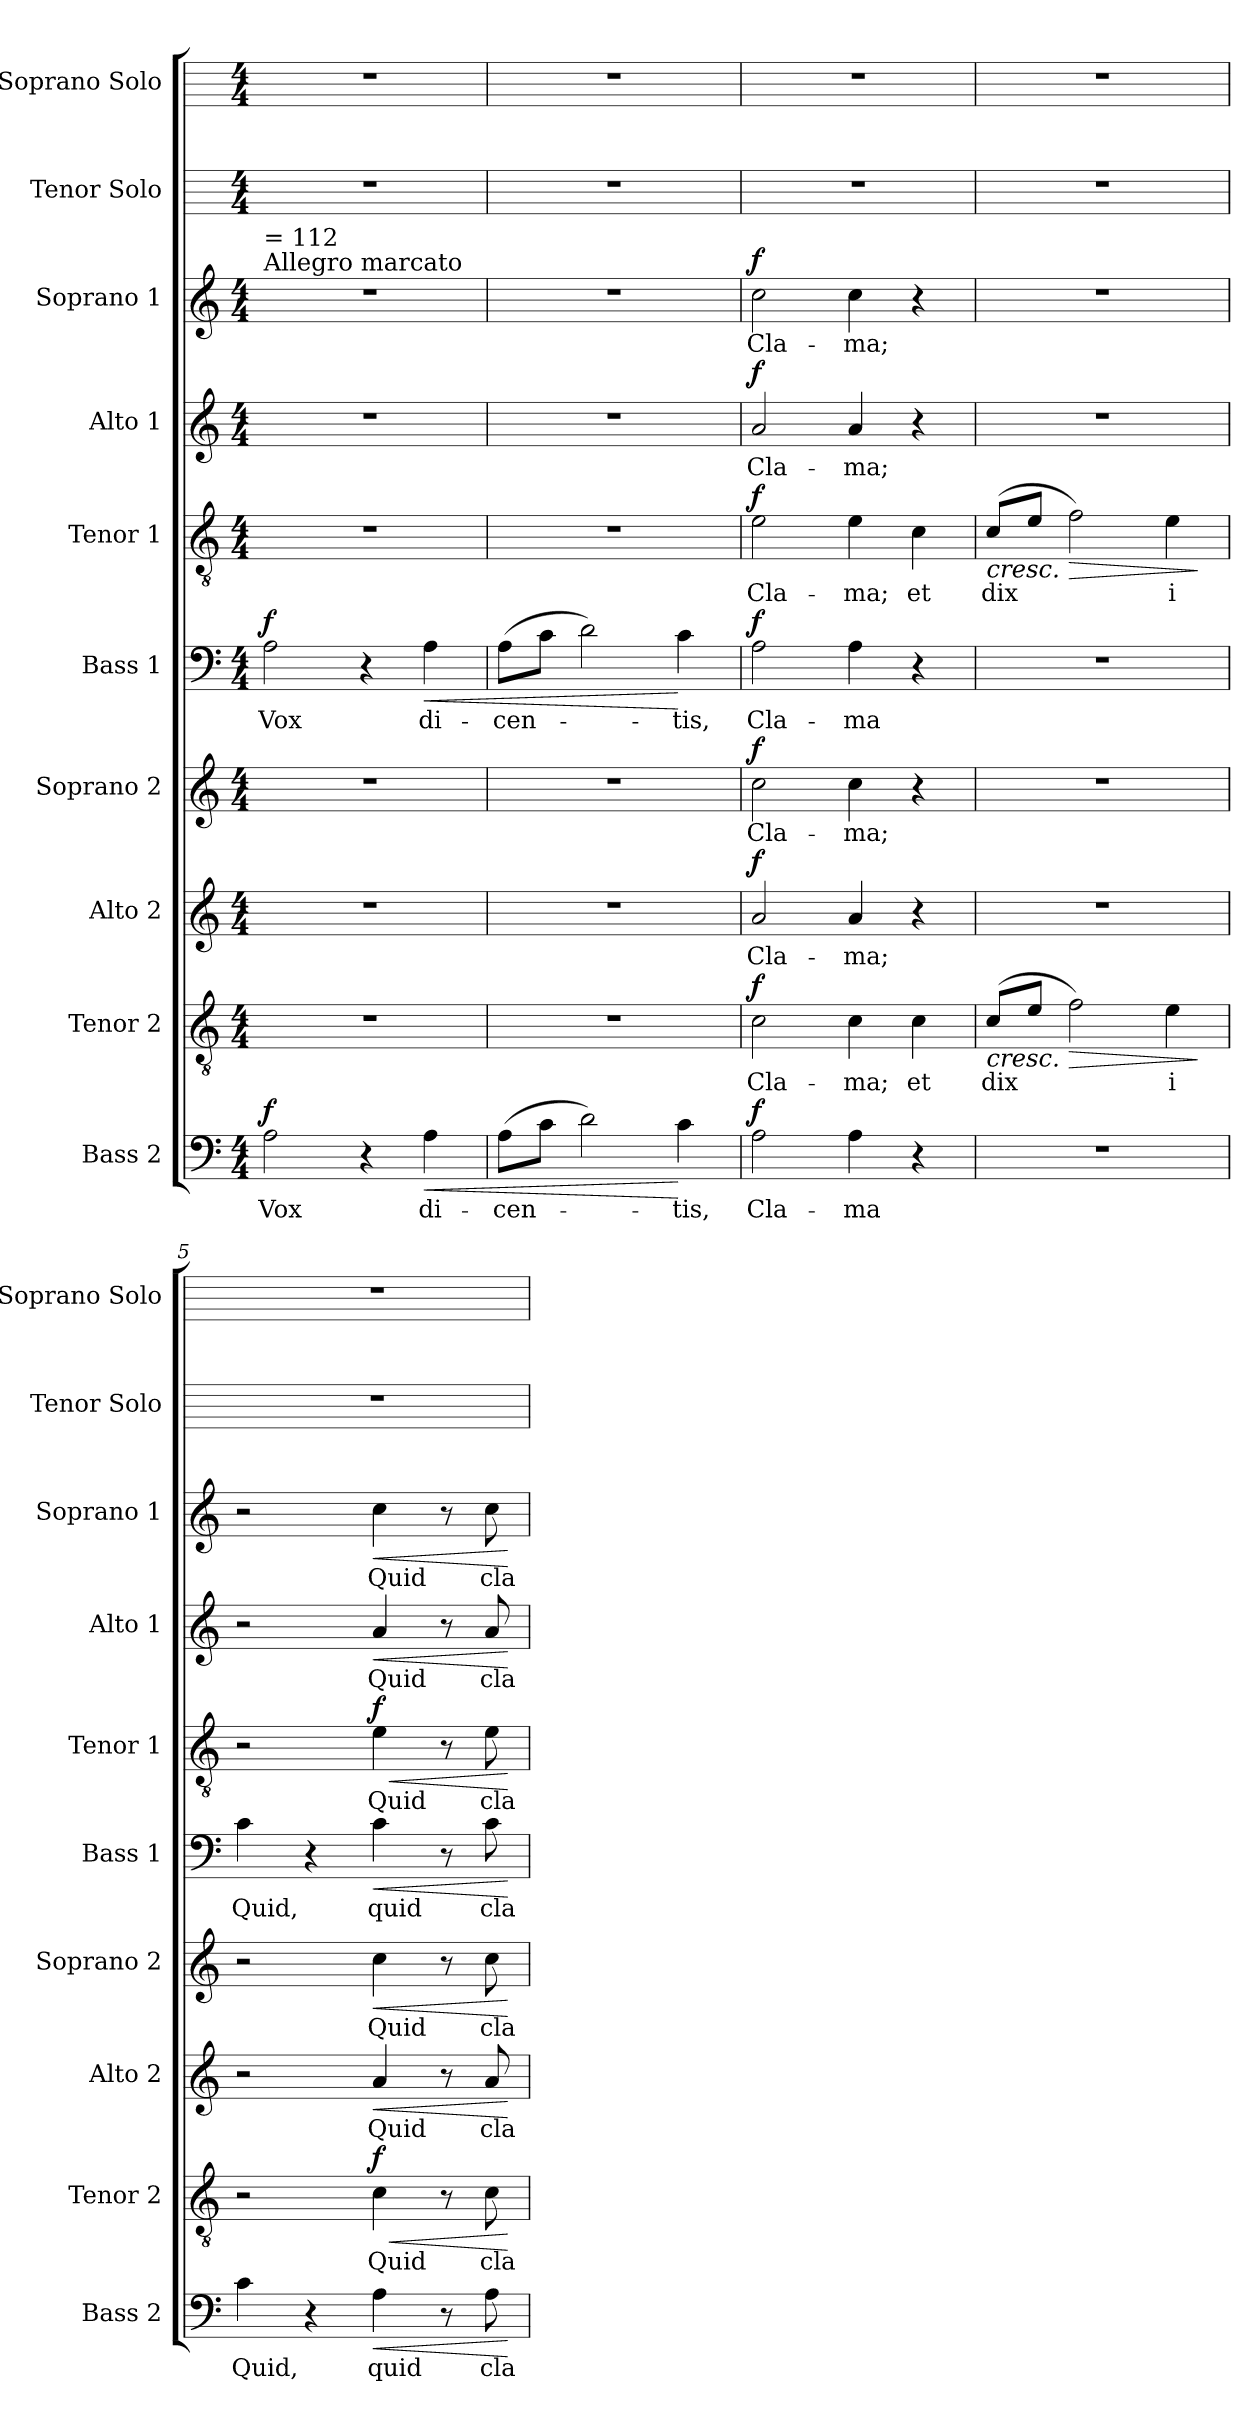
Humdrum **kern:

**kern	**text	**dynam	**kern	**text	**dynam	**kern	**text	**dynam	**kern	**text	**dynam	**kern	**text	**dynam	**kern	**text	**dynam	**kern	**text	**dynam	**kern	**text	**dynam	**kern	**kern
*part10	*part10	*part10	*part9	*part9	*part9	*part8	*part8	*part8	*part7	*part7	*part7	*part6	*part6	*part6	*part5	*part5	*part5	*part4	*part4	*part4	*part3	*part3	*part3	*part2	*part1
*staff10	*staff10	*staff10	*staff9	*staff9	*staff9	*staff8	*staff8	*staff8	*staff7	*staff7	*staff7	*staff6	*staff6	*staff6	*staff5	*staff5	*staff5	*staff4	*staff4	*staff4	*staff3	*staff3	*staff3	*staff2	*staff1
*I"Bass 2	*	*	*I"Tenor 2	*	*	*I"Alto 2	*	*	*I"Soprano 2	*	*	*I"Bass 1	*	*	*I"Tenor 1	*	*	*I"Alto 1	*	*	*I"Soprano 1	*	*	*I"Tenor Solo	*I"Soprano Solo
*I'Bass 2	*	*	*I'Tenor 2	*	*	*I'Alto 2	*	*	*I'Soprano 2	*	*	*I'Bass 1	*	*	*I'Tenor 1	*	*	*I'Alto 1	*	*	*I'Soprano 1	*	*	*I'Tenor Solo	*I'Soprano Solo
*clefF4	*	*	*clefGv2	*	*	*clefG2	*	*	*clefG2	*	*	*clefF4	*	*	*clefGv2	*	*	*clefG2	*	*	*clefG2	*	*	*	*
*k[]	*	*	*k[]	*	*	*k[]	*	*	*k[]	*	*	*k[]	*	*	*k[]	*	*	*k[]	*	*	*k[]	*	*	*	*
*C:	*	*	*C:	*	*	*C:	*	*	*C:	*	*	*C:	*	*	*C:	*	*	*C:	*	*	*C:	*	*	*	*
*M4/4	*	*	*M4/4	*	*	*M4/4	*	*	*M4/4	*	*	*M4/4	*	*	*M4/4	*	*	*M4/4	*	*	*M4/4	*	*	*M4/4	*M4/4
=1	=1	=1	=1	=1	=1	=1	=1	=1	=1	=1	=1	=1	=1	=1	=1	=1	=1	=1	=1	=1	=1	=1	=1	=1	=1
!	!	!	!	!	!	!	!	!	!	!	!	!	!	!	!	!	!	!	!	!	!LO:TX:a:t=Allegro marcato	!	!	!	!
!	!	!	!	!	!	!	!	!	!	!	!	!	!	!	!	!	!	!	!	!	!LO:TX:a:t== 112	!	!	!	!
!	!LO:LY:b	!LO:DY:a	!	!	!	!	!	!	!	!	!	!	!LO:LY:b	!LO:DY:a	!	!	!	!	!	!	!	!	!	!	!
2A	Vox	f	1r	.	.	1r	.	.	1r	.	.	2A	Vox	f	1r	.	.	1r	.	.	1r	.	.	1r	1r
4r	.	.	.	.	.	.	.	.	.	.	.	4r	.	.	.	.	.	.	.	.	.	.	.	.	.
!	!LO:LY:b	!LO:HP:b	!	!	!	!	!	!	!	!	!	!	!LO:LY:b	!LO:HP:b	!	!	!	!	!	!	!	!	!	!	!
4A	di-	<	.	.	.	.	.	.	.	.	.	4A	di-	<	.	.	.	.	.	.	.	.	.	.	.
=2	=2	=2	=2	=2	=2	=2	=2	=2	=2	=2	=2	=2	=2	=2	=2	=2	=2	=2	=2	=2	=2	=2	=2	=2	=2
!	!LO:LY:b	!	!	!	!	!	!	!	!	!	!	!	!LO:LY:b	!	!	!	!	!	!	!	!	!	!	!	!
(>8AL	-cen-	.	1r	.	.	1r	.	.	1r	.	.	(>8AL	-cen-	.	1r	.	.	1r	.	.	1r	.	.	1r	1r
8cJ	.	.	.	.	.	.	.	.	.	.	.	8cJ	.	.	.	.	.	.	.	.	.	.	.	.	.
2d)	.	.	.	.	.	.	.	.	.	.	.	2d)	.	.	.	.	.	.	.	.	.	.	.	.	.
!	!LO:LY:b	!	!	!	!	!	!	!	!	!	!	!	!LO:LY:b	!	!	!	!	!	!	!	!	!	!	!	!
4c	-tis,	[	.	.	.	.	.	.	.	.	.	4c	-tis,	[	.	.	.	.	.	.	.	.	.	.	.
=3	=3	=3	=3	=3	=3	=3	=3	=3	=3	=3	=3	=3	=3	=3	=3	=3	=3	=3	=3	=3	=3	=3	=3	=3	=3
!	!LO:LY:b	!LO:DY:a	!	!LO:LY:b	!LO:DY:a	!	!LO:LY:b	!LO:DY:a	!	!LO:LY:b	!LO:DY:a	!	!LO:LY:b	!LO:DY:a	!	!LO:LY:b	!LO:DY:a	!	!LO:LY:b	!LO:DY:a	!	!LO:LY:b	!LO:DY:a	!	!
2A	Cla-	f	2c	Cla-	f	2a	Cla-	f	2cc	Cla-	f	2A	Cla-	f	2e	Cla-	f	2a	Cla-	f	2cc	Cla-	f	1r	1r
!	!LO:LY:b	!	!	!LO:LY:b	!	!	!LO:LY:b	!	!	!LO:LY:b	!	!	!LO:LY:b	!	!	!LO:LY:b	!	!	!LO:LY:b	!	!	!LO:LY:b	!	!	!
4A	-ma	.	4c	-ma;	.	4a	-ma;	.	4cc	-ma;	.	4A	-ma	.	4e	-ma;	.	4a	-ma;	.	4cc	-ma;	.	.	.
!	!	!	!	!LO:LY:b	!	!	!	!	!	!	!	!	!	!	!	!LO:LY:b	!	!	!	!	!	!	!	!	!
4r	.	.	4c	et	.	4r	.	.	4r	.	.	4r	.	.	4c	et	.	4r	.	.	4r	.	.	.	.
=4	=4	=4	=4	=4	=4	=4	=4	=4	=4	=4	=4	=4	=4	=4	=4	=4	=4	=4	=4	=4	=4	=4	=4	=4	=4
!	!	!	!	!LO:LY:b	!LO:HP:b	!	!	!	!	!	!	!	!	!	!	!LO:LY:b	!LO:HP:b	!	!	!	!	!	!	!	!
1r	.	.	(<8c/L	dix	<	1r	.	.	1r	.	.	1r	.	.	(<8c/L	dix	<	1r	.	.	1r	.	.	1r	1r
.	.	.	8e/J	.	.	.	.	.	.	.	.	.	.	.	8e/J	.	.	.	.	.	.	.	.	.	.
!	!	!	!	!	!LO:HP:b	!	!	!	!	!	!	!	!	!	!	!	!LO:HP:b	!	!	!	!	!	!	!	!
.	.	.	2f)	.	>	.	.	.	.	.	.	.	.	.	2f)	.	>	.	.	.	.	.	.	.	.
!	!	!	!	!LO:LY:b	!	!	!	!	!	!	!	!	!	!	!	!LO:LY:b	!	!	!	!	!	!	!	!	!
.	.	.	4e	i	[	.	.	.	.	.	.	.	.	.	4e	i	[	.	.	.	.	.	.	.	.
.	.	.	.	.	]	.	.	.	.	.	.	.	.	.	.	.	]	.	.	.	.	.	.	.	.
=5	=5	=5	=5	=5	=5	=5	=5	=5	=5	=5	=5	=5	=5	=5	=5	=5	=5	=5	=5	=5	=5	=5	=5	=5	=5
!	!LO:LY:b	!	!	!	!	!	!	!	!	!	!	!	!LO:LY:b	!	!	!	!	!	!	!	!	!	!	!	!
4c	Quid,	.	2r	.	.	2r	.	.	2r	.	.	4c	Quid,	.	2r	.	.	2r	.	.	2r	.	.	1r	1r
4r	.	.	.	.	.	.	.	.	.	.	.	4r	.	.	.	.	.	.	.	.	.	.	.	.	.
!	!LO:LY:b	!LO:HP:b	!	!LO:LY:b	!LO:HP:b	!	!LO:LY:b	!LO:HP:b	!	!LO:LY:b	!LO:HP:b	!	!LO:LY:b	!LO:HP:b	!	!LO:LY:b	!LO:HP:b	!	!LO:LY:b	!LO:HP:b	!	!LO:LY:b	!LO:HP:b	!	!
!	!	!	!	!	!LO:DY:n=1:a	!	!	!	!	!	!	!	!	!	!	!	!LO:DY:n=1:a	!	!	!	!	!	!	!	!
4A	quid	<	4c	Quid	< f	4a	Quid	<	4cc	Quid	<	4c	quid	<	4e	Quid	< f	4a	Quid	<	4cc	Quid	<	.	.
8r	.	.	8r	.	.	8r	.	.	8r	.	.	8r	.	.	8r	.	.	8r	.	.	8r	.	.	.	.
!	!LO:LY:b	!	!	!LO:LY:b	!	!	!LO:LY:b	!	!	!LO:LY:b	!	!	!LO:LY:b	!	!	!LO:LY:b	!	!	!LO:LY:b	!	!	!LO:LY:b	!	!	!
8A	cla-	.	8c	cla-	.	8a	cla-	.	8cc	cla-	.	8c	cla-	.	8e	cla-	.	8a	cla-	.	8cc	cla-	.	.	.
.	.	[	.	.	[	.	.	[	.	.	[	.	.	[	.	.	[	.	.	[	.	.	[	.	.
=	=	=	=	=	=	=	=	=	=	=	=	=	=	=	=	=	=	=	=	=	=	=	=	=	=
*-	*-	*-	*-	*-	*-	*-	*-	*-	*-	*-	*-	*-	*-	*-	*-	*-	*-	*-	*-	*-	*-	*-	*-	*-	*-
